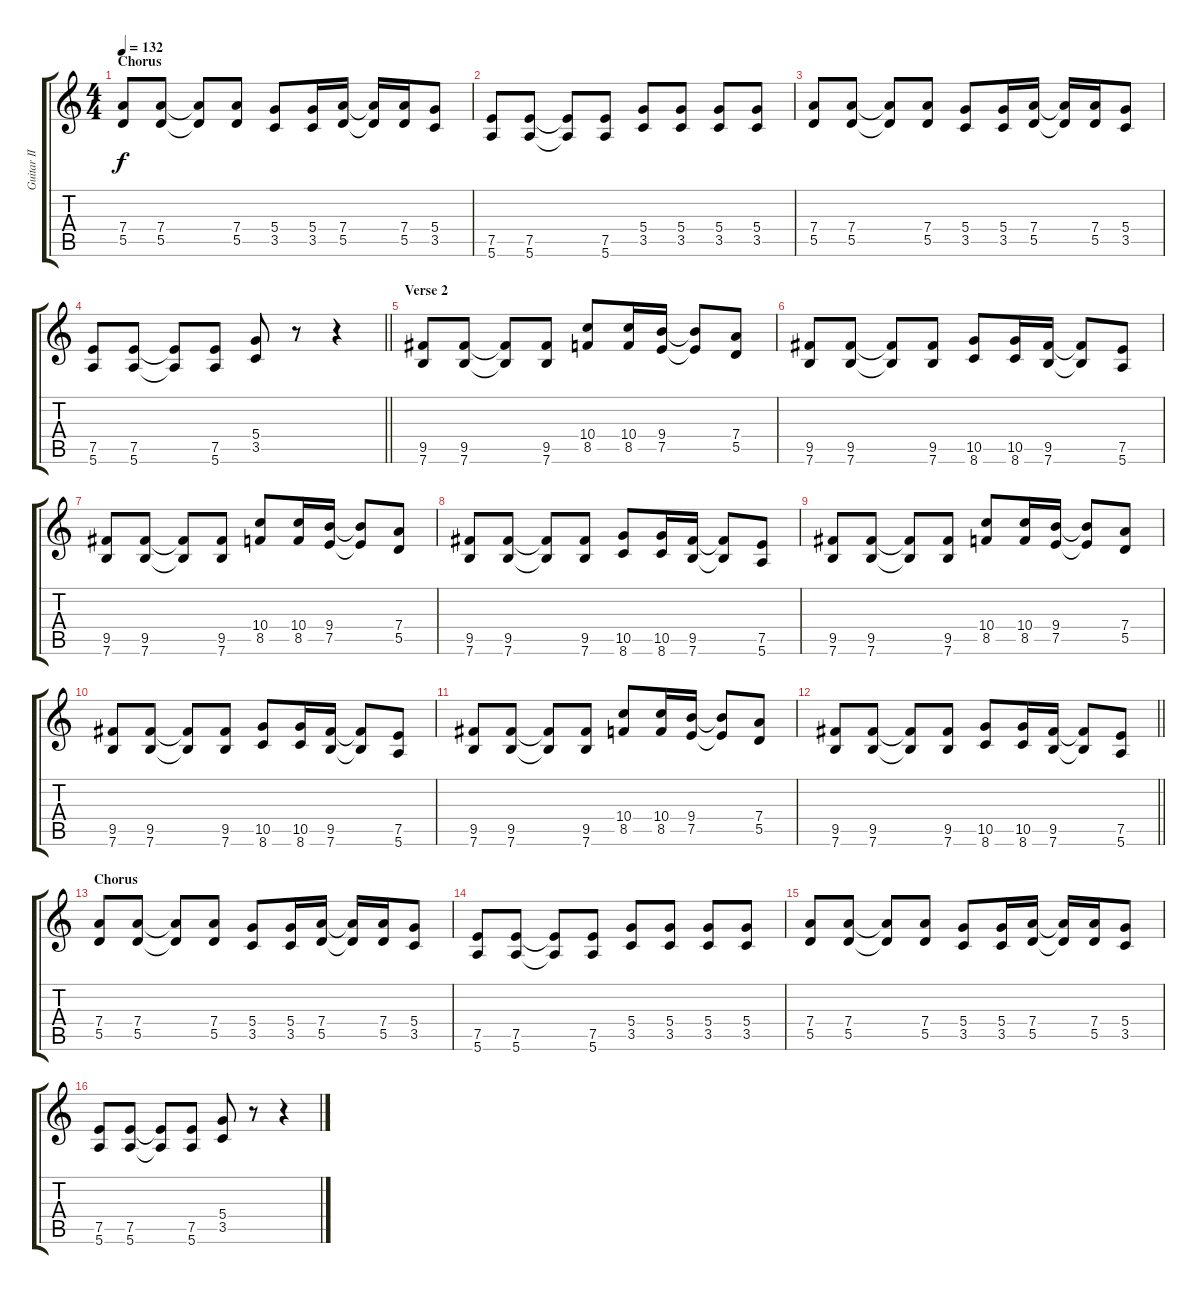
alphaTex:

\track ("Guitar II" "Guitar II") {instrument distortionguitar}
\staff {score tabs}
\tuning (E4 B3 G3 D3 A2 E2) {hide}
\ts (4 4)
\section ("" "Chorus")
\tempo 132
\clef g2
\ks c
(7.4 5.5).8{dy f} (7.4 5.5).8 (7.4{t} 5.5{t}).8 (7.4 5.5).8 (5.4 3.5).8 (5.4 3.5).16 (7.4 5.5).16 (7.4{t} 5.5{t}).16 (7.4 5.5).16 (5.4 3.5).8 |
(7.5 5.6).8 (7.5 5.6).8 (7.5{t} 5.6{t}).8 (7.5 5.6).8 (5.4 3.5).8 (5.4 3.5).8 (5.4 3.5).8 (5.4 3.5).8 |
(7.4 5.5).8 (7.4 5.5).8 (7.4{t} 5.5{t}).8 (7.4 5.5).8 (5.4 3.5).8 (5.4 3.5).16 (7.4 5.5).16 (7.4{t} 5.5{t}).16 (7.4 5.5).16 (5.4 3.5).8 |
\barLineRight lightlight
(7.5 5.6).8 (7.5 5.6).8 (7.5{t} 5.6{t}).8 (7.5 5.6).8 (5.4 3.5).8 r.8 r.4 |
\section ("" "Verse 2")
(9.5 7.6).8 (9.5 7.6).8 (9.5{t} 7.6{t}).8 (9.5 7.6).8 (10.4 8.5).8 (10.4 8.5).16 (9.4 7.5).16 (9.4{t} 7.5{t}).8 (7.4 5.5).8 |
(9.5 7.6).8 (9.5 7.6).8 (9.5{t} 7.6{t}).8 (9.5 7.6).8 (10.5 8.6).8 (10.5 8.6).16 (9.5 7.6).16 (9.5{t} 7.6{t}).8 (7.5 5.6).8 |
(9.5 7.6).8 (9.5 7.6).8 (9.5{t} 7.6{t}).8 (9.5 7.6).8 (10.4 8.5).8 (10.4 8.5).16 (9.4 7.5).16 (9.4{t} 7.5{t}).8 (7.4 5.5).8 |
(9.5 7.6).8 (9.5 7.6).8 (9.5{t} 7.6{t}).8 (9.5 7.6).8 (10.5 8.6).8 (10.5 8.6).16 (9.5 7.6).16 (9.5{t} 7.6{t}).8 (7.5 5.6).8 |
(9.5 7.6).8 (9.5 7.6).8 (9.5{t} 7.6{t}).8 (9.5 7.6).8 (10.4 8.5).8 (10.4 8.5).16 (9.4 7.5).16 (9.4{t} 7.5{t}).8 (7.4 5.5).8 |
(9.5 7.6).8 (9.5 7.6).8 (9.5{t} 7.6{t}).8 (9.5 7.6).8 (10.5 8.6).8 (10.5 8.6).16 (9.5 7.6).16 (9.5{t} 7.6{t}).8 (7.5 5.6).8 |
(9.5 7.6).8 (9.5 7.6).8 (9.5{t} 7.6{t}).8 (9.5 7.6).8 (10.4 8.5).8 (10.4 8.5).16 (9.4 7.5).16 (9.4{t} 7.5{t}).8 (7.4 5.5).8 |
\barLineRight lightlight
(9.5 7.6).8 (9.5 7.6).8 (9.5{t} 7.6{t}).8 (9.5 7.6).8 (10.5 8.6).8 (10.5 8.6).16 (9.5 7.6).16 (9.5{t} 7.6{t}).8 (7.5 5.6).8 |
\section ("" "Chorus")
(7.4 5.5).8 (7.4 5.5).8 (7.4{t} 5.5{t}).8 (7.4 5.5).8 (5.4 3.5).8 (5.4 3.5).16 (7.4 5.5).16 (7.4{t} 5.5{t}).16 (7.4 5.5).16 (5.4 3.5).8 |
(7.5 5.6).8 (7.5 5.6).8 (7.5{t} 5.6{t}).8 (7.5 5.6).8 (5.4 3.5).8 (5.4 3.5).8 (5.4 3.5).8 (5.4 3.5).8 |
(7.4 5.5).8 (7.4 5.5).8 (7.4{t} 5.5{t}).8 (7.4 5.5).8 (5.4 3.5).8 (5.4 3.5).16 (7.4 5.5).16 (7.4{t} 5.5{t}).16 (7.4 5.5).16 (5.4 3.5).8 |
(7.5 5.6).8 (7.5 5.6).8 (7.5{t} 5.6{t}).8 (7.5 5.6).8 (5.4 3.5).8 r.8 r.4
